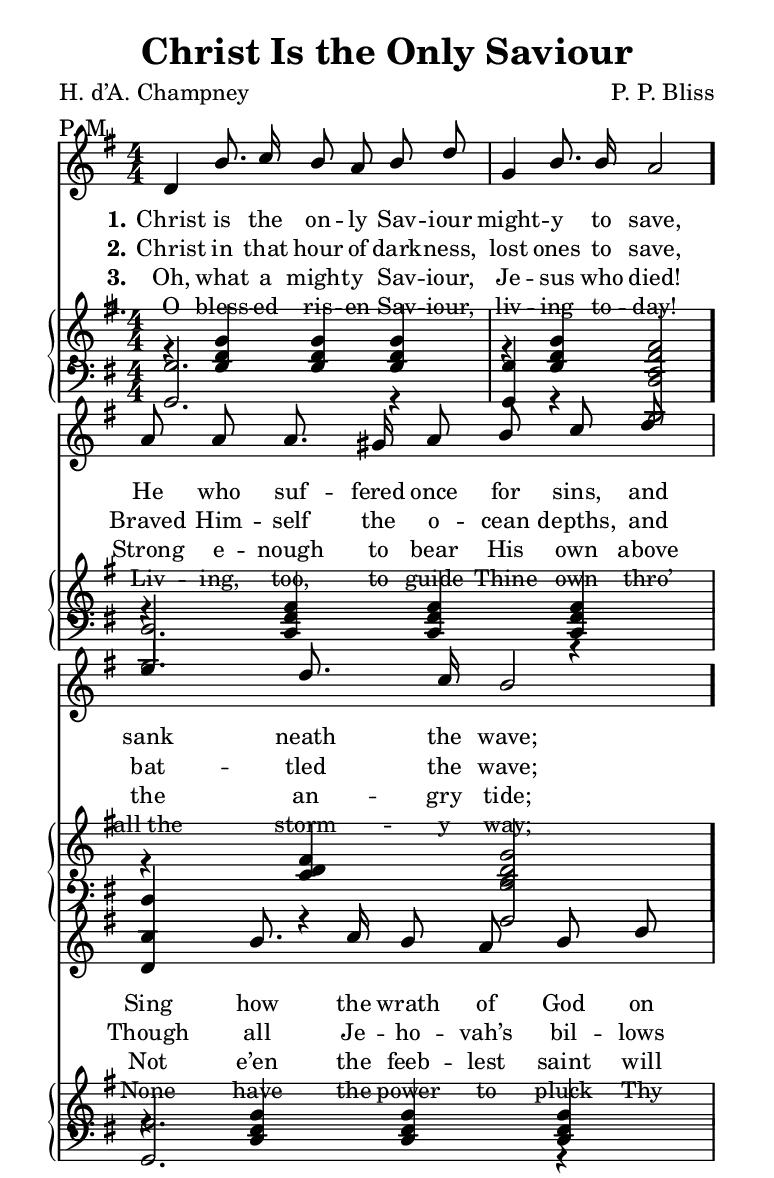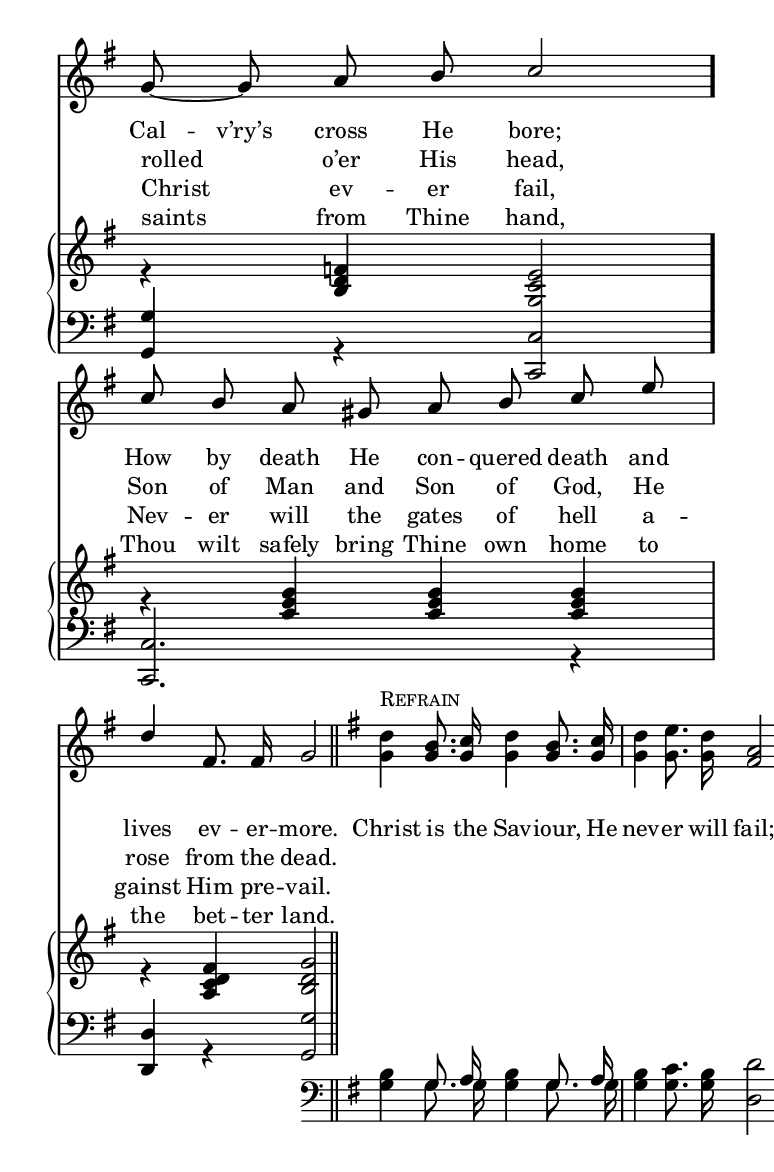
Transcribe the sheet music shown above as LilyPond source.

\include "common/global.ily"
\paper {
  \include "common/paper.ily"
  ragged-last-bottom = ##t
  systems-per-page = 4
system-count = 7

}

\header{
  %gospel
  hymnnumber = "65"
  title = "Christ Is the Only Saviour"
  tunename = "The Lifeboat"
  meter = "P. M."
  poet = "H. d’A. Champney"
  composer = "P. P. Bliss"
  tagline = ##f
}

% for fermata in MIDI
ta = { \tempo 4=80 }
tb = { \tempo 4=40 }

patternAA = { c4 c8. c16 c8 c8 c8 c8 | c4 c8. c16 c2 }
patternAB = { c4 c8. c16 c8 c8 c8 c8 | c8 _~ c8 c8  c8  c2 }
patternAC = { c4 c8. c16 c4 c8.  c16 | c4 c8. c16 c2 }
patternAD = { c4 c8. c16 c8 c8 c8 c8 | c8 c8 c8 c8 c2 }
patternAE = { c8 c8 c8. c16 c8 c8 c8 c8 | c4 c8. c16 c2 }

patternBA = { c8 c8 c8 c8 c8 c8 c8 c8 | c4 c8. c16 c2 }

global = {
  \include "common/overrides.ily"
  \override Staff.TimeSignature.style = #'numbered
  \time 4/4
  \override Score.MetronomeMark.transparent = ##t % hide all fermata changes too
  \ta
  \key g \major
  \autoBeamOff
}

notesAlto = {
\global
\relative e' {

  \changePitch \patternAC { g g g g g g | g g g fis }
  \changePitch \patternAA { fis a g fis fis fis fis | fis fis fis g }
  \changePitch \patternAD { d g g g g g g | g g fis f e }
  \changePitch \patternBA { e e e e e e e e | fis d d d }

}
}

notesTenor = {
\global
\relative a {

  \changePitch \patternAC { b g a b g a | b c b d }
  \changePitch \patternAA { a fis g a a a a | a d d d }
  \changePitch \patternAD { b d e d d d b | b b d d c }
  \changePitch \patternBA { c c c c c c c c | a c c b }

}
}

notesBass = {
\global
\relative f {

  \changePitch \patternAC { g g g g g g | g g g d }
  \changePitch \patternAA { d d d d d d d | d d d g }
  \changePitch \patternAD { g g g g g g g | g g g g c, }
  \changePitch \patternBA { c c c c c c c c | d d d g, }

}
}

Refrain = \lyricmode {

Christ is the Sav -- iour, He nev -- er will fail; \bar "."
All hope to save one -- self could noth -- ing a -- vail; \bar "."
Man is a to -- tal wreck, can nev -- er reach the shore. \bar "." \eogbreak
All who trust in Je -- sus Christ are saved ev -- er -- more. \bar "."

}

notesSopranoRefrain = {
\global
\relative c' {

  << s^\markup { \small \caps "Refrain" }
  \changePitch \patternAC { d' b c d b c | d e d a  } >>
  \changePitch \patternAA { c a b c c c d | e d c b }
  \changePitch \patternAD { d, b' c b a b d | g, g a b c }
  \changePitch \patternBA { c b a gis a b c e | d fis, fis g }

  \bar "|."

}
}

notesSoprano = {
\global
\relative c' {

  \changePitch \patternAA { d b' c b a b d | g, b b a }
  \changePitch \patternAE { a a a gis a b c d | e d c b } % patternAA in the original, but nonsensical
  \changePitch \patternAB { d, b' c b a b d | g, g a b c } % original does not have tie
  \changePitch \patternBA { c b a gis a b c e | d fis, fis g }

  \bar "||"

}
}

notesRightHand = {
\global
\override Stem.direction = #UP
\relative e' {

r4 < b d g >4 < b d g >4 < b d g >4 | r4 < b d g >4 < a d fis >2
r4 < a d fis >4 < a d fis >4 < a d fis >4 | r4 < c d fis >4 < b d g >2
r4 < b d g >4 < b d g >4 < b d g >4 | r4 < b d f >4 < g c e >2
r4 < c e g >4 < c e g >4 < c e g >4 | r4 < a c d fis >4 < b d g >2

}
}

notesLeftHand = {
\global
\override Stem.direction = #UP
\clef bass
\relative f, {

< g g' >2. r4 | < g g' >4 r4 < d d' >2
< d d' >2. r4 | < d d' >4 r4 < g g' >2
< g g' >2. r4 | < g g' >4 r4 < c, c' >2
< c c' >2. r4 | < d d' >4 r4 < g g' >2

}
}

wordsA = \lyricmode {
\set stanza = "1."

Christ is the on -- ly Sav -- iour might -- y to save, \bar "."
He who suf -- fered once for sins, and sank neath the wave; \bar "."
Sing how the wrath of God on \mon Cal -- v’ry’s \moff cross He bore; \bar "."
How by death He con -- quered death and lives ev -- er -- more. \bar "."

}

wordsB = \lyricmode {
\set stanza = "2."

Christ in that hour of dark -- ness, lost ones to save,
Braved Him -- self the o -- cean depths, and bat -- tled the wave;
Though all Je -- ho -- vah’s bil -- lows rolled o’er His head,
Son of Man and Son of God, He rose from the dead.

}

wordsC = \lyricmode {
\set stanza = "3."

Oh, what a might -- y Sav -- iour, Je -- sus who died!
Strong e -- nough to bear His own above the an -- gry tide; % a -- bove ?
Not e’en the feeb -- lest saint will Christ ev -- er fail,
Nev -- er will the gates of hell a -- gainst Him pre -- vail.

}

wordsD = \lyricmode {
\set stanza = "4."

O bless -- ed ris -- en Sav -- iour, liv -- ing to -- day!
Liv -- ing, too, to guide Thine own thro’ all_the storm -- y way;
None have the power to pluck Thy saints from Thine hand,
Thou wilt safely bring Thine own home to the bet -- ter land.

}

\score {
  \context ChoirStaff {
    <<
      \context Staff = upper <<
        \set Staff.autoBeaming = ##f
        \set ChoirStaff.systemStartDelimiter = #'SystemStartBar
        \context Voice  = sopranos { \voiceOne << \notesSoprano >> }
        \context Lyrics = one   \lyricsto sopranos \wordsA
        \context Lyrics = two   \lyricsto sopranos \wordsB
        \context Lyrics = three \lyricsto sopranos \wordsC
        \context Lyrics = four  \lyricsto sopranos \wordsD
      >>
      \context PianoStaff = men <<
        \set ChoirStaff.printPartCombineTexts = ##f
        \context Voice  = righthand { \voiceTwo << \notesRightHand >> }
        \context Voice  = lefthand { \voiceTwo << \notesLeftHand >> }
      >>
    >>
    \once \omit Staff.TimeSignature
    \once \omit PianoStaff.TimeSignature
    \pageBreak % forced in all variants to work around gapped system issue
    <<
      \context Staff = upper <<
        \once \set Staff.explicitKeySignatureVisibility = #end-of-line-invisible
        \set Staff.autoBeaming = ##f
        \set ChoirStaff.systemStartDelimiter = #'SystemStartBar
        \set ChoirStaff.printPartCombineTexts = ##f
        \partcombine #'(2 . 11) \notesSopranoRefrain \notesAlto
        \context NullVoice = sopranosRefrain { \voiceOne << \notesSopranoRefrain >> }
        \context Lyrics = one   \lyricsto sopranosRefrain \Refrain
      >>
      \context Staff = men <<
        \once \set Staff.explicitKeySignatureVisibility = #end-of-line-invisible
        \set Staff.autoBeaming = ##f
        \clef bass
        \set ChoirStaff.printPartCombineTexts = ##f
        \override Staff.TimeSignature.stencil = ##f
        \partcombine #'(2 . 11) \notesTenor \notesBass
      >>
    >>
  }
  \layout {
    \include "common/layout.ily"
  }
}

\score {
  \new Score {
    \context ChoirStaff <<
      \new Staff = upper <<
        \new Voice  = sopranos { \voiceOne { << \notesSoprano >> << \notesSopranoRefrain >> } }
        \new Voice  = altos { \voiceTwo { \repeat unfold 32 { \skip 4 } << \notesAlto >> } }
      >>
      \new PianoStaff = men <<
        \new Voice  = righthand { \voiceTwo << \notesRightHand >> }
        \new Voice  = lefthand { \voiceTwo << \notesLeftHand >> }
        \new Voice  = tenors { \voiceOne { \repeat unfold 32 { \skip 4 } << \notesTenor >> } }
        \new Voice  = basses { \voiceTwo { \repeat unfold 32 { \skip 4 } << \notesBass >> } }
      >>
    >>
  }
  \midi{
    \include "common/midi.ily"
  }
}




\version "2.19.49"  % necessary for upgrading to future LilyPond versions.

% vi:set et ts=2 sw=2 ai nocindent syntax=lilypond:
